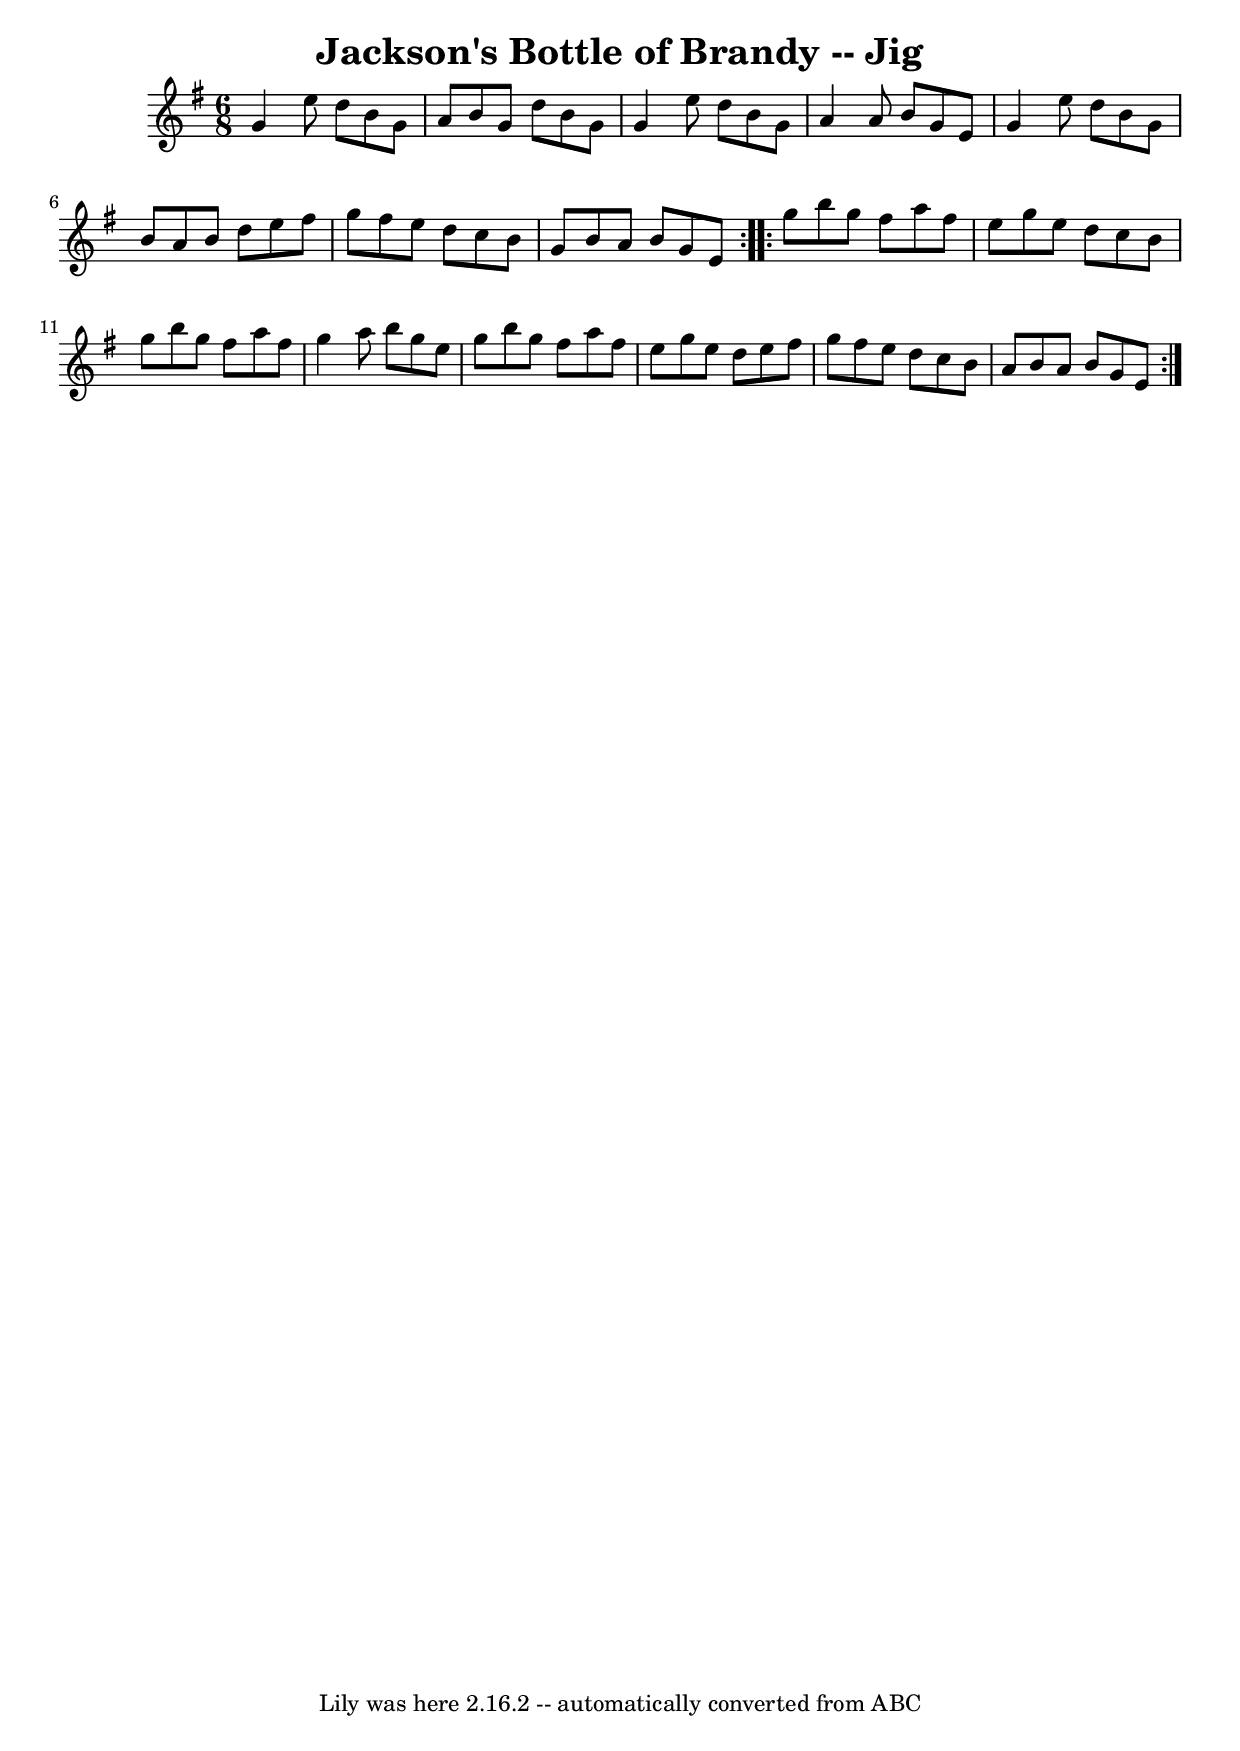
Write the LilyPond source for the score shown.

\version "2.7.40"
\include "Mammoth.ily"
\header {
	%% book = "Ryan's Mammoth Collection"
	crossRefNumber = "1"
	footnotes = "\\\\111 623"
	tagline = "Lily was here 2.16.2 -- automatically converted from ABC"
	title = "Jackson's Bottle of Brandy -- Jig"
}
voicedefault =  {
\set Score.defaultBarType = "empty"

\repeat volta 2 {
\time 6/8 \key g \major g'4 e''8 d''8 b'8 g'8    |
 a'8   
 b'8 g'8 d''8 b'8 g'8    |
 g'4 e''8 d''8 b'8    
g'8    |
 a'4 a'8 b'8 g'8 e'8    |
 g'4 e''8   
 d''8 b'8 g'8    |
 b'8 a'8 b'8 d''8 e''8 fis''8   
 |
 g''8 fis''8 e''8 d''8 c''8 b'8    |
 g'8    
b'8 a'8 b'8 g'8 e'8    }     \repeat volta 2 { g''8 b''8    
g''8 fis''8 a''8 fis''8    |
 e''8 g''8 e''8 d''8    
c''8 b'8    |
 g''8 b''8 g''8 fis''8 a''8 fis''8    
|
 g''4 a''8 b''8 g''8 e''8    |
 g''8 b''8    
g''8 fis''8 a''8 fis''8    |
 e''8 g''8 e''8 d''8    
e''8 fis''8    |
 g''8 fis''8 e''8 d''8 c''8 b'8    
|
 a'8 b'8 a'8 b'8 g'8 e'8    }   
}

\score{
    <<

	\context Staff="default"
	{
	    \voicedefault 
	}

    >>
	\layout {
	}
	\midi {}
}
